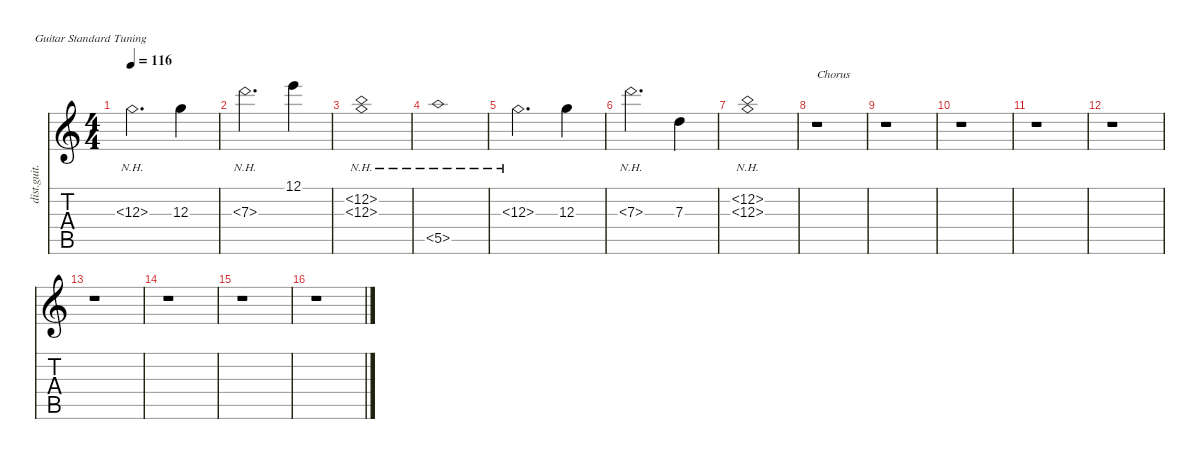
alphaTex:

\defaultSystemsLayout 4
\hideDynamics
\bracketExtendMode nobrackets
\track ("Gtr. 2 (Quiet)" "dist.guit.") {instrument distortionguitar}
\staff {score tabs}
\tuning (E4 B3 G3 D3 A2 E2)
\ts (4 4)
\tempo 116
\clef g2
\ks c
12.3{nh}.2{d dy f} 12.3.4 |
7.3{nh}.2{d} 12.1.4 |
(12.2{nh} 12.3{nh}).1 |
5.5{nh}.1 |
12.3{nh}.2{d} 12.3.4 |
7.3{nh}.2{d} 7.3.4 |
(12.2{nh} 12.3{nh}).1 |
r.1{txt "Chorus"} |
r.1 |
r.1 |
r.1 |
r.1 |
r.1 |
r.1 |
r.1 |
r.1
